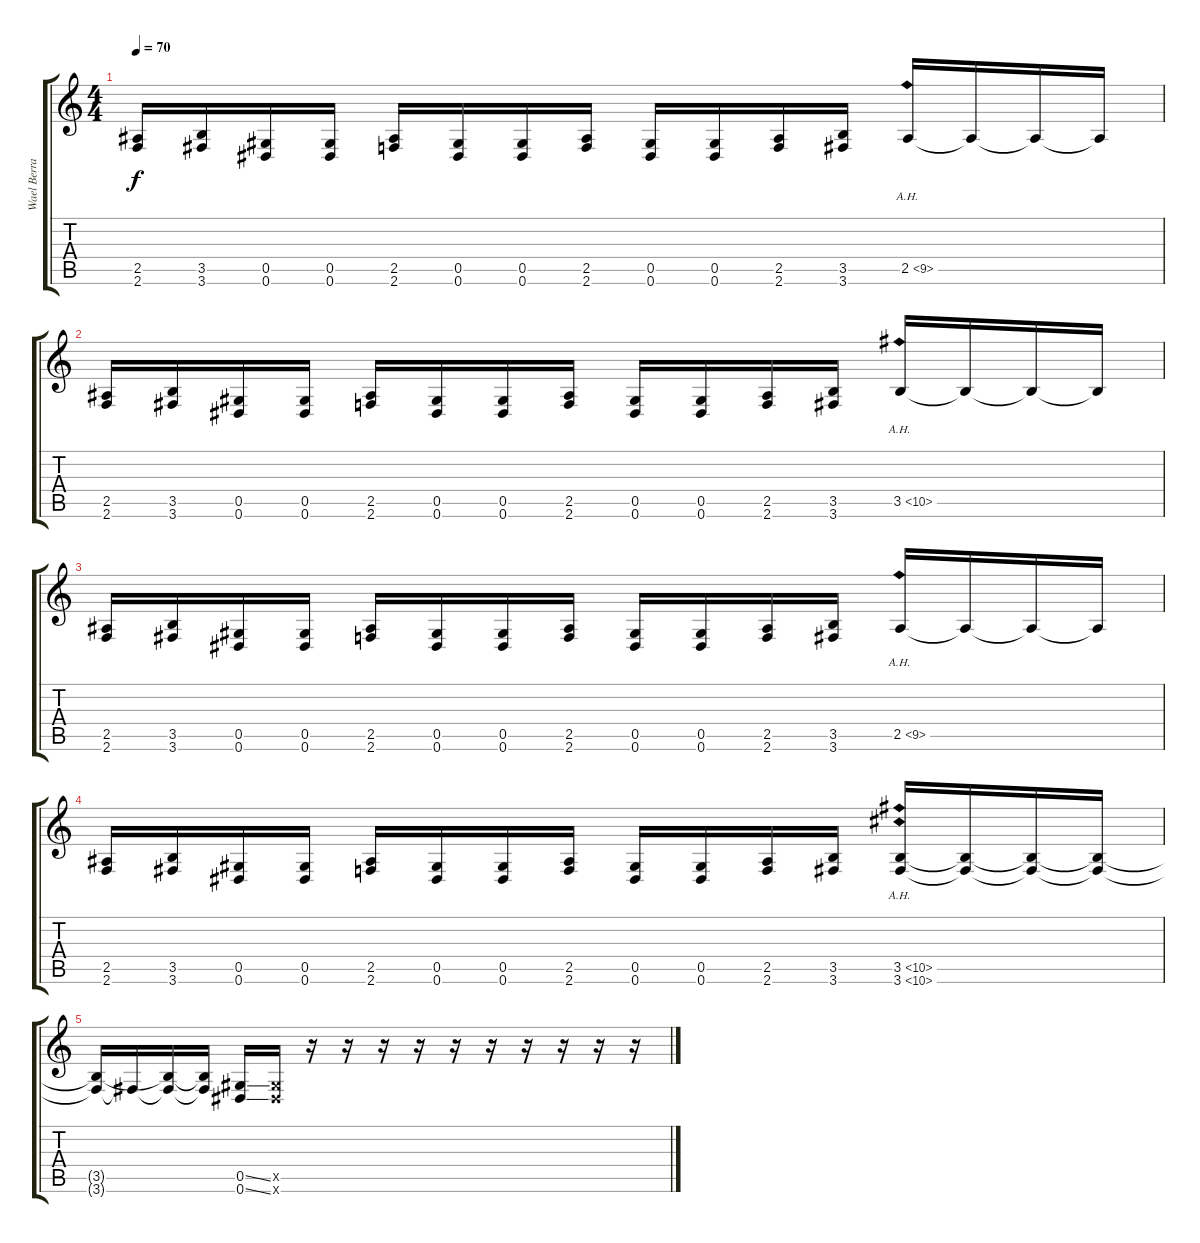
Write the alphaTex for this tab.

\track ("Wael Berrais" "Wael Berra") {instrument distortionguitar}
\staff {score tabs}
\tuning (Eb4 Bb3 Gb3 Db3 Ab2 Eb2) {hide}
\ts (4 4)
\tempo 70
\clef g2
\ks c
(2.5 2.6).16{dy f balance 16} (3.5 3.6).16 (0.5 0.6).16 (0.5 0.6).16 (2.5 2.6).16 (0.5 0.6).16 (0.5 0.6).16 (2.5 2.6).16 (0.5 0.6).16 (0.5 0.6).16 (2.5 2.6).16 (3.5 3.6).16 2.5{ah 7}.16 2.5{t}.16 2.5{t}.16 2.5{t}.16 |
(2.5 2.6).16 (3.5 3.6).16 (0.5 0.6).16 (0.5 0.6).16 (2.5 2.6).16 (0.5 0.6).16 (0.5 0.6).16 (2.5 2.6).16 (0.5 0.6).16 (0.5 0.6).16 (2.5 2.6).16 (3.5 3.6).16 3.5{ah 7}.16 3.5{t}.16 3.5{t}.16 3.5{t}.16 |
(2.5 2.6).16 (3.5 3.6).16 (0.5 0.6).16 (0.5 0.6).16 (2.5 2.6).16 (0.5 0.6).16 (0.5 0.6).16 (2.5 2.6).16 (0.5 0.6).16 (0.5 0.6).16 (2.5 2.6).16 (3.5 3.6).16 2.5{ah 7}.16 2.5{t}.16 2.5{t}.16 2.5{t}.16 |
(2.5 2.6).16 (3.5 3.6).16 (0.5 0.6).16 (0.5 0.6).16 (2.5 2.6).16 (0.5 0.6).16 (0.5 0.6).16 (2.5 2.6).16 (0.5 0.6).16 (0.5 0.6).16 (2.5 2.6).16 (3.5 3.6).16 (3.5{ah 7} 3.6{ah 7}).16 (3.5{t} 3.6{t}).16 (3.5{t} 3.6{t}).16 (3.5{t} 3.6{t}).16 |
(3.5{t} 3.6{t}).16 3.6{t}.16 (3.5{t} 3.6{t}).16 (3.5{t} 3.6{t}).16 (0.5{ss} 0.6{ss}).16 (0.5{x} 0.6{x}).16 r.16 r.16 r.16 r.16 r.16 r.16 r.16 r.16 r.16 r.16
